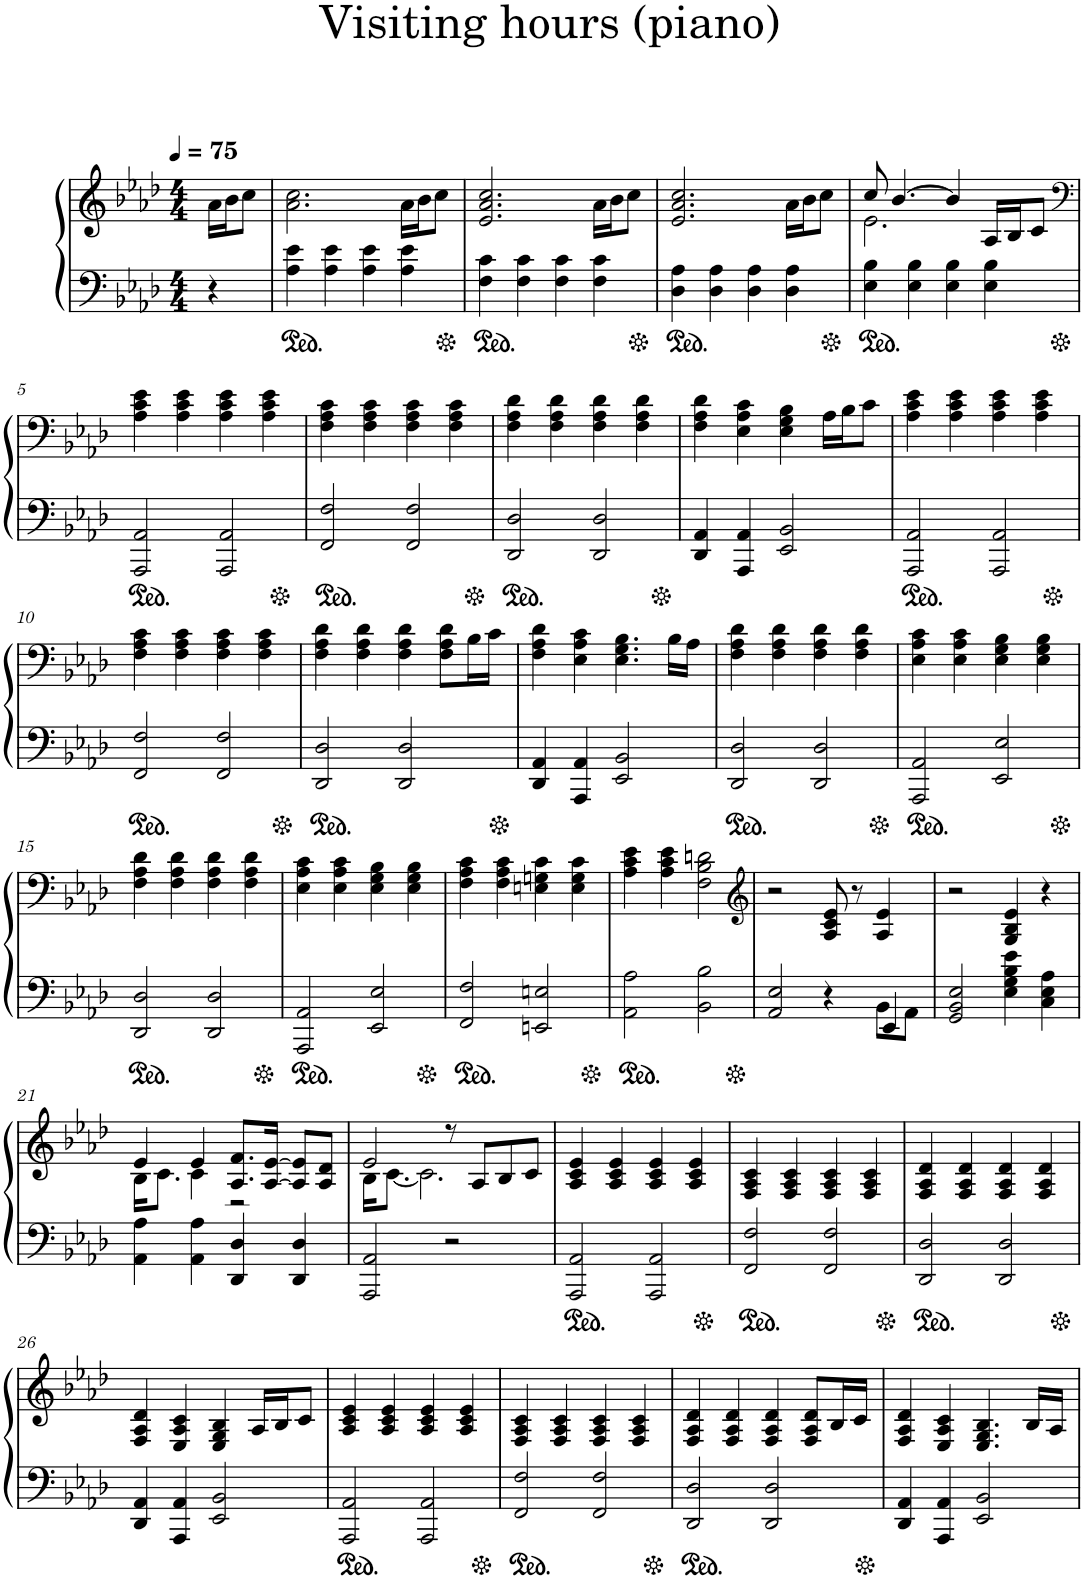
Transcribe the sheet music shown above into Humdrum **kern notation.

**kern	**kern
*part1	*part1
*staff2	*staff1
*I"Piano	*
*I'Pno.	*
*clefF4	*clefG2
*k[b-e-a-d-]	*k[b-e-a-d-]
*M4/4	*M4/4
*MM75	*MM75
=	=
4r	16a-\LL
.	16b-\J
.	8cc\J
=1	=1
4A-\ 4e-\	2.a-\ 2.cc\
4A-\ 4e-\	.
4A-\ 4e-\	.
4A-\ 4e-\	16a-\LL
.	16b-\J
.	8cc\J
=2	=2
4F\ 4c\	2.e-/ 2.a-/ 2.cc/
4F\ 4c\	.
4F\ 4c\	.
4F\ 4c\	16a-\LL
.	16b-\J
.	8cc\J
=3	=3
4D-\ 4A-\	2.e-/ 2.a-/ 2.cc/
4D-\ 4A-\	.
4D-\ 4A-\	.
4D-\ 4A-\	16a-\LL
.	16b-\J
.	8cc\J
=4	=4
*	*^
4E-\ 4B-\	8cc/	2.e-\
.	[4.b-/	.
4E-\ 4B-\	.	.
4E-\ 4B-\	4b-/]	.
4E-\ 4B-\	16A-/LL	4ryy
.	16B-/J	.
.	8c/J	.
*	*v	*v
!!LO:LB:g=z
=5	=5
*	*clefF4
2AAA-/ 2AA-/	4A-\ 4c\ 4e-\
.	4A-\ 4c\ 4e-\
2AAA-/ 2AA-/	4A-\ 4c\ 4e-\
.	4A-\ 4c\ 4e-\
=6	=6
2FF/ 2F/	4F\ 4A-\ 4c\
.	4F\ 4A-\ 4c\
2FF/ 2F/	4F\ 4A-\ 4c\
.	4F\ 4A-\ 4c\
=7	=7
2DD-/ 2D-/	4F\ 4A-\ 4d-\
.	4F\ 4A-\ 4d-\
2DD-/ 2D-/	4F\ 4A-\ 4d-\
.	4F\ 4A-\ 4d-\
=8	=8
4DD-/ 4AA-/	4F\ 4A-\ 4d-\
4AAA-/ 4AA-/	4E-\ 4A-\ 4c\
2EE-/ 2BB-/	4E-\ 4G\ 4B-\
.	16A-\LL
.	16B-\J
.	8c\J
=9	=9
2AAA-/ 2AA-/	4A-\ 4c\ 4e-\
.	4A-\ 4c\ 4e-\
2AAA-/ 2AA-/	4A-\ 4c\ 4e-\
.	4A-\ 4c\ 4e-\
!!LO:LB:g=z
=10	=10
2FF/ 2F/	4F\ 4A-\ 4c\
.	4F\ 4A-\ 4c\
2FF/ 2F/	4F\ 4A-\ 4c\
.	4F\ 4A-\ 4c\
=11	=11
2DD-/ 2D-/	4F\ 4A-\ 4d-\
.	4F\ 4A-\ 4d-\
2DD-/ 2D-/	4F\ 4A-\ 4d-\
.	8F\ 8A-\ 8d-\L
.	16B-\L
.	16c\JJ
=12	=12
4DD-/ 4AA-/	4F\ 4A-\ 4d-\
4AAA-/ 4AA-/	4E-\ 4A-\ 4c\
2EE-/ 2BB-/	4.E-\ 4.G\ 4.B-\
.	16B-\LL
.	16A-\JJ
=13	=13
2DD-/ 2D-/	4F\ 4A-\ 4d-\
.	4F\ 4A-\ 4d-\
2DD-/ 2D-/	4F\ 4A-\ 4d-\
.	4F\ 4A-\ 4d-\
=14	=14
2AAA-/ 2AA-/	4E-\ 4A-\ 4c\
.	4E-\ 4A-\ 4c\
2EE-/ 2E-/	4E-\ 4G\ 4B-\
.	4E-\ 4G\ 4B-\
!!LO:LB:g=z
=15	=15
2DD-/ 2D-/	4F\ 4A-\ 4d-\
.	4F\ 4A-\ 4d-\
2DD-/ 2D-/	4F\ 4A-\ 4d-\
.	4F\ 4A-\ 4d-\
=16	=16
2AAA-/ 2AA-/	4E-\ 4A-\ 4c\
.	4E-\ 4A-\ 4c\
2EE-/ 2E-/	4E-\ 4G\ 4B-\
.	4E-\ 4G\ 4B-\
=17	=17
2FF/ 2F/	4F\ 4A-\ 4c\
.	4F\ 4A-\ 4c\
2EEn/ 2En/	4En\ 4Gn\ 4c\
.	4E\ 4G\ 4c\
=18	=18
2AA-\ 2A-\	4A-\ 4c\ 4e-\
.	4A-\ 4c\ 4e-\
2BB-\ 2B-\	2F\ 2B-\ 2dn\
=19	=19
*	*clefG2
*^	*
2AA-/ 2E-/	2.ryy	2r
4r	.	8A-/ 8c/ 8e-/
.	.	8r
4EE-/	8BB-\L	4A-/ 4e-/
.	8AA-\J	.
*v	*v	*
=20	=20
2GG/ 2BB-/ 2E-/	2r
4E-\ 4G\ 4B-\ 4e-\	4G/ 4B-/ 4e-/
4C\ 4E-\ 4A-\	4r
!!LO:LB:g=z
=21	=21
*	*^
4AA-\ 4A-\	4e-/	16B-\KL
.	.	8.c\J
4AA-\ 4A-\	4e-/	4c\
4DD-/ 4D-/	8.A-/ 8.f/L	2r
.	[16A-/ [16e-/Jk	.
4DD-/ 4D-/	8A-/] 8e-/]L	.
.	8A-/ 8d-/J	.
=22	=22	=22
2AAA-/ 2AA-/	2e-/	16B-\KL
.	.	[8.c\J
.	.	2.c\]
2r	8r	.
.	8A-/L	.
.	8B-/	.
.	8c/J	.
*	*v	*v
=23	=23
2AAA-/ 2AA-/	4A-/ 4c/ 4e-/
.	4A-/ 4c/ 4e-/
2AAA-/ 2AA-/	4A-/ 4c/ 4e-/
.	4A-/ 4c/ 4e-/
=24	=24
2FF/ 2F/	4F/ 4A-/ 4c/
.	4F/ 4A-/ 4c/
2FF/ 2F/	4F/ 4A-/ 4c/
.	4F/ 4A-/ 4c/
=25	=25
2DD-/ 2D-/	4F/ 4A-/ 4d-/
.	4F/ 4A-/ 4d-/
2DD-/ 2D-/	4F/ 4A-/ 4d-/
.	4F/ 4A-/ 4d-/
!!LO:LB:g=z
=26	=26
4DD-/ 4AA-/	4F/ 4A-/ 4d-/
4AAA-/ 4AA-/	4E-/ 4A-/ 4c/
2EE-/ 2BB-/	4E-/ 4G/ 4B-/
.	16A-/LL
.	16B-/J
.	8c/J
=27	=27
2AAA-/ 2AA-/	4A-/ 4c/ 4e-/
.	4A-/ 4c/ 4e-/
2AAA-/ 2AA-/	4A-/ 4c/ 4e-/
.	4A-/ 4c/ 4e-/
=28	=28
2FF/ 2F/	4F/ 4A-/ 4c/
.	4F/ 4A-/ 4c/
2FF/ 2F/	4F/ 4A-/ 4c/
.	4F/ 4A-/ 4c/
=29	=29
2DD-/ 2D-/	4F/ 4A-/ 4d-/
.	4F/ 4A-/ 4d-/
2DD-/ 2D-/	4F/ 4A-/ 4d-/
.	8F/ 8A-/ 8d-/L
.	16B-/L
.	16c/JJ
=30	=30
4DD-/ 4AA-/	4F/ 4A-/ 4d-/
4AAA-/ 4AA-/	4E-/ 4A-/ 4c/
2EE-/ 2BB-/	4.E-/ 4.G/ 4.B-/
.	16B-/LL
.	16A-/JJ
=	=
*-	*-
